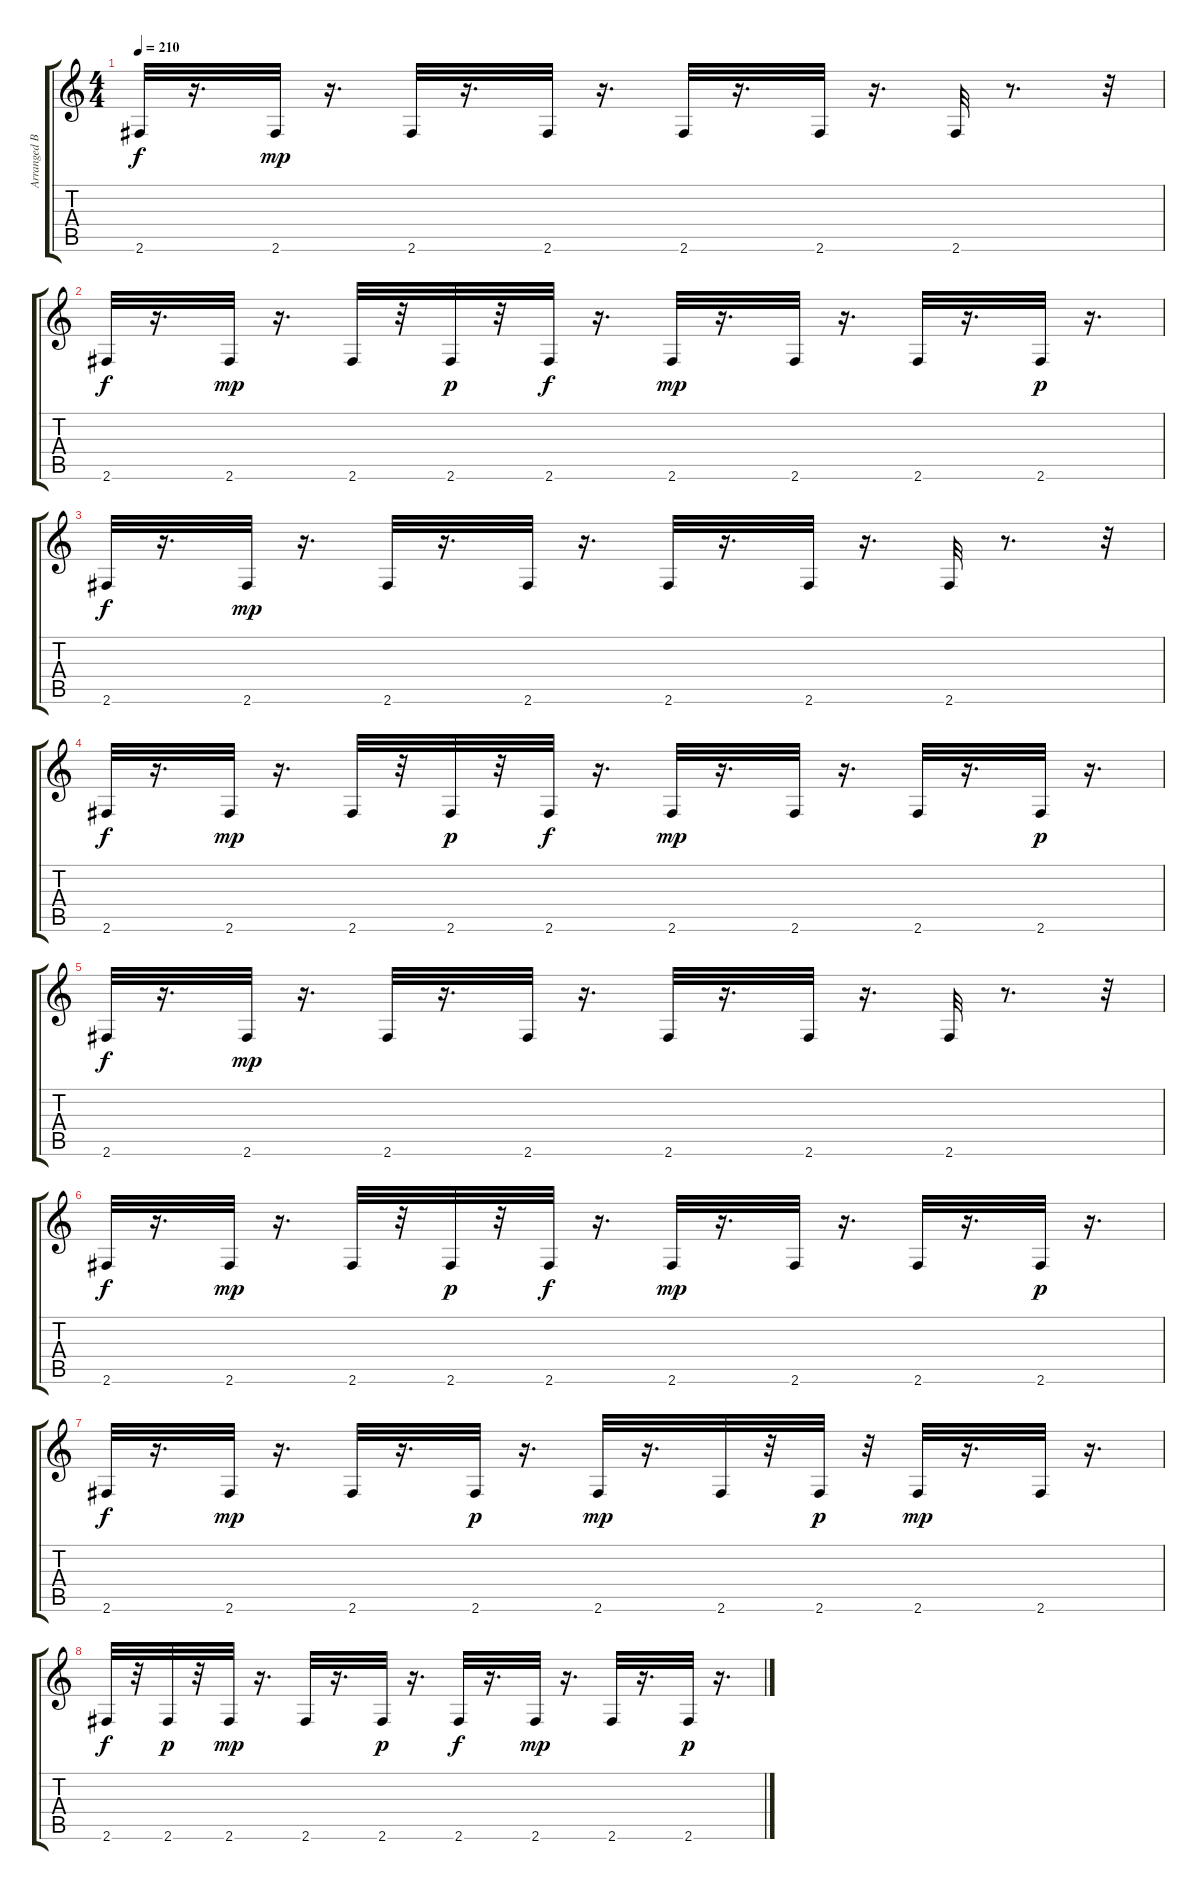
\track ("Arranged By" "Arranged B") {instrument acousticguitarnylon}
\staff {score tabs}
\tuning (E4 B3 G3 D3 A2 E2) {hide}
\ts (4 4)
\tempo 210
\clef g2
\ks c
2.6.32{dy f} r.16{d} 2.6.32{dy mp} r.16{d} 2.6.32 r.16{d} 2.6.32 r.16{d} 2.6.32 r.16{d} 2.6.32 r.16{d} 2.6.32 r.8{d} r.32 |
2.6.32{dy f} r.16{d} 2.6.32{dy mp} r.16{d} 2.6.32 r.32 2.6.32{dy p} r.32 2.6.32{dy f} r.16{d} 2.6.32{dy mp} r.16{d} 2.6.32 r.16{d} 2.6.32 r.16{d} 2.6.32{dy p} r.16{d} |
2.6.32{dy f} r.16{d} 2.6.32{dy mp} r.16{d} 2.6.32 r.16{d} 2.6.32 r.16{d} 2.6.32 r.16{d} 2.6.32 r.16{d} 2.6.32 r.8{d} r.32 |
2.6.32{dy f} r.16{d} 2.6.32{dy mp} r.16{d} 2.6.32 r.32 2.6.32{dy p} r.32 2.6.32{dy f} r.16{d} 2.6.32{dy mp} r.16{d} 2.6.32 r.16{d} 2.6.32 r.16{d} 2.6.32{dy p} r.16{d} |
2.6.32{dy f} r.16{d} 2.6.32{dy mp} r.16{d} 2.6.32 r.16{d} 2.6.32 r.16{d} 2.6.32 r.16{d} 2.6.32 r.16{d} 2.6.32 r.8{d} r.32 |
2.6.32{dy f} r.16{d} 2.6.32{dy mp} r.16{d} 2.6.32 r.32 2.6.32{dy p} r.32 2.6.32{dy f} r.16{d} 2.6.32{dy mp} r.16{d} 2.6.32 r.16{d} 2.6.32 r.16{d} 2.6.32{dy p} r.16{d} |
2.6.32{dy f} r.16{d} 2.6.32{dy mp} r.16{d} 2.6.32 r.16{d} 2.6.32{dy p} r.16{d} 2.6.32{dy mp} r.16{d} 2.6.32 r.32 2.6.32{dy p} r.32 2.6.32{dy mp} r.16{d} 2.6.32 r.16{d} |
2.6.32{dy f} r.32 2.6.32{dy p} r.32 2.6.32{dy mp} r.16{d} 2.6.32 r.16{d} 2.6.32{dy p} r.16{d} 2.6.32{dy f} r.16{d} 2.6.32{dy mp} r.16{d} 2.6.32 r.16{d} 2.6.32{dy p} r.16{d}
